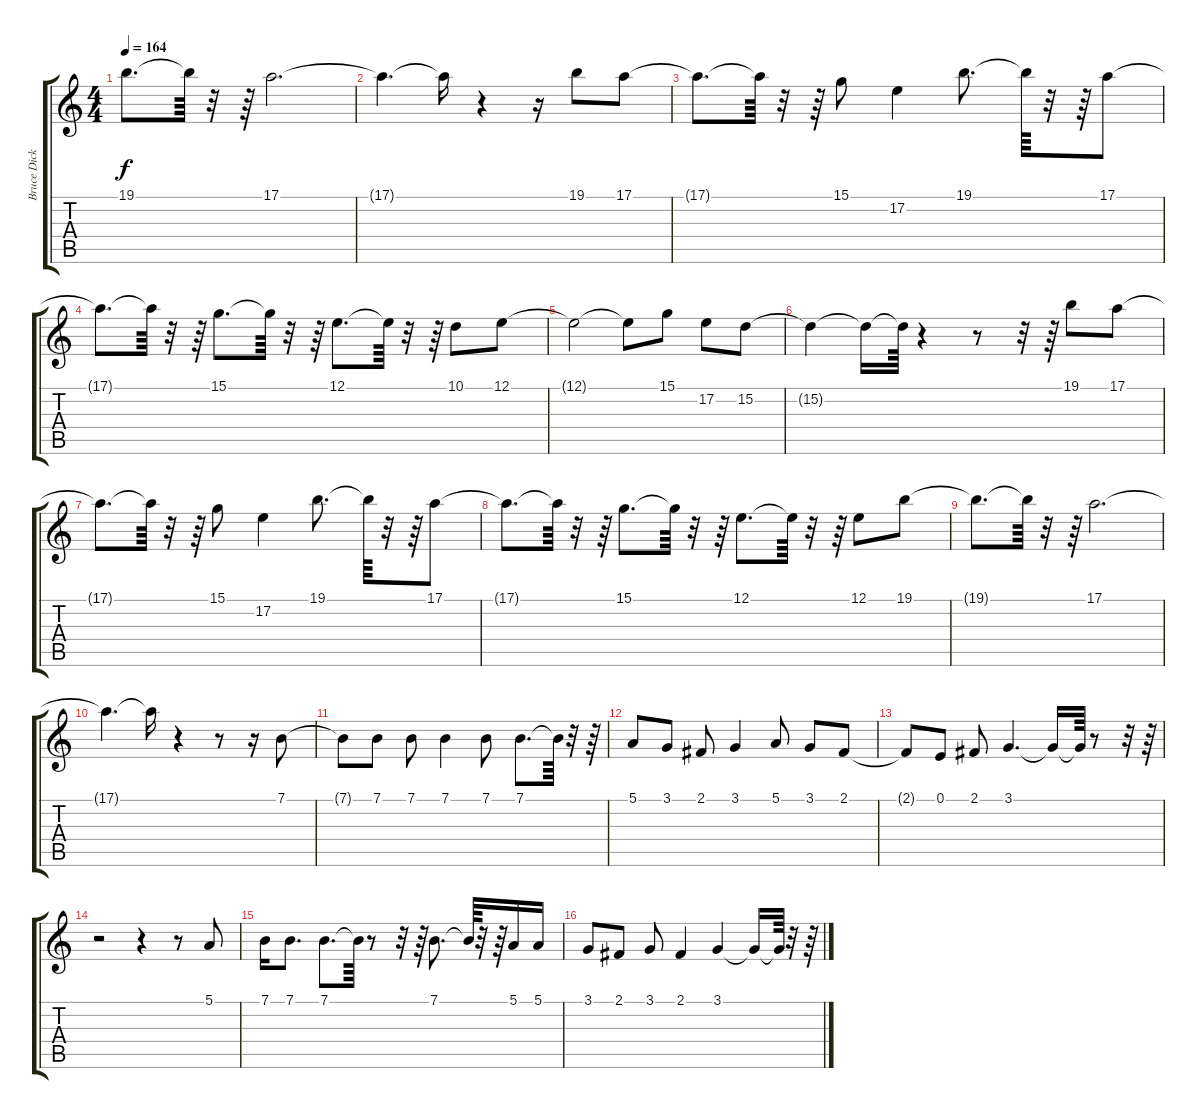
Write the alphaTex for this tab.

\track ("Bruce Dickinson (Voice)" "Bruce Dick") {instrument choiraahs}
\staff {score tabs}
\tuning (E4 B3 G3 D3 A2 E2) {hide}
\ts (4 4)
\tempo 164
\clef g2
\ks c
19.1{t}.8{d dy f} 19.1{t}.64 r.32 r.64 17.1.2{d} |
17.1{t}.4{d} 17.1{t}.16 r.4 r.16 19.1.8 17.1.8 |
17.1{t}.8{d} 17.1{t}.64 r.32 r.64 15.1.8 17.2.4 19.1.8{d} 19.1{t}.64 r.32 r.64 17.1.8 |
17.1{t}.8{d} 17.1{t}.64 r.32 r.64 15.1.8{d} 15.1{t}.64 r.32 r.64 12.1.8{d} 12.1{t}.64 r.32 r.64 10.1.8 12.1.8 |
12.1{t}.2 12.1{t}.8 15.1.8 17.2.8 15.2.8 |
15.2{t}.4 15.2{t}.16 15.2{t}.64 r.4 r.8 r.32 r.64 19.1.8 17.1.8 |
17.1{t}.8{d} 17.1{t}.64 r.32 r.64 15.1.8 17.2.4 19.1.8{d} 19.1{t}.64 r.32 r.64 17.1.8 |
17.1{t}.8{d} 17.1{t}.64 r.32 r.64 15.1.8{d} 15.1{t}.64 r.32 r.64 12.1.8{d} 12.1{t}.64 r.32 r.64 12.1.8 19.1.8 |
19.1{t}.8{d} 19.1{t}.64 r.32 r.64 17.1.2{d} |
17.1{t}.4{d} 17.1{t}.16 r.4 r.8 r.16 7.1.8 |
7.1{t}.8 7.1.8 7.1.8 7.1.4 7.1.8 7.1.8{d} 7.1{t}.64 r.32 r.64 |
5.1.8 3.1.8 2.1.8 3.1.4 5.1.8 3.1.8 2.1.8 |
2.1{t}.8 0.1.8 2.1.8 3.1.4{d} 3.1{t}.16 3.1{t}.64 r.8 r.32 r.64 |
r.2 r.4 r.8 5.1.8 |
7.1.16 7.1.8{d} 7.1.8{d} 7.1{t}.64 r.8 r.32 r.64 7.1.8{d} 7.1{t}.64 r.32 r.64 5.1.16 5.1.16 |
3.1.8 2.1.8 3.1.8 2.1.4 3.1.4 3.1{t}.16 3.1{t}.64 r.32 r.64
